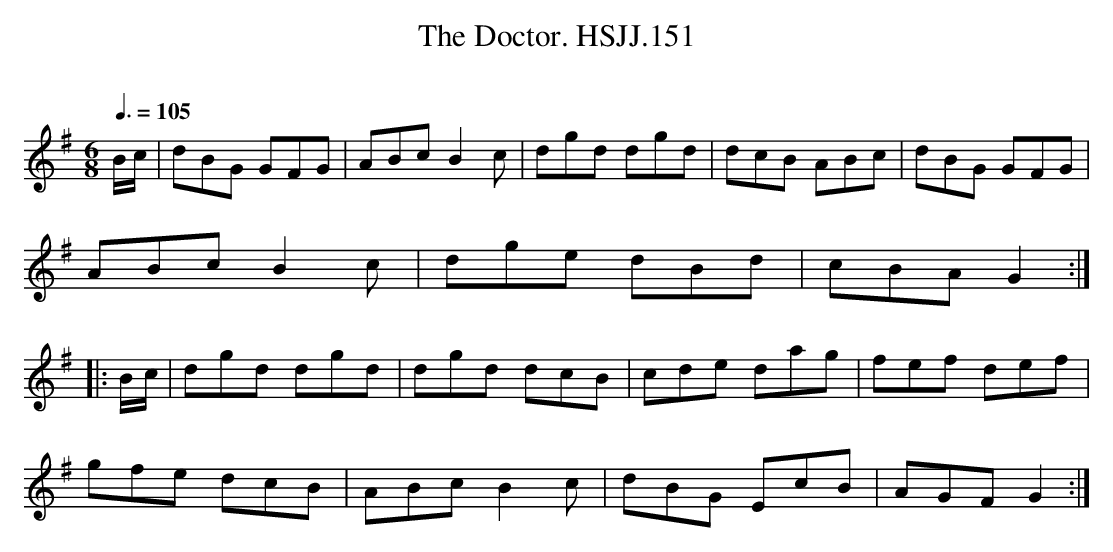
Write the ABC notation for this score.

X:1
T:Doctor. HSJJ.151, The
M:6/8
L:1/8
Q:3/8=105
O:
K:G
B/c/|dBG GFG|ABcB2c|dgd dgd|dcB ABc|
dBG GFG|ABcB2c|dge dBd|cBAG2:|
|:B/c/|dgd dgd|dgd dcB|cde dag|fef def|!
gfe dcB|ABcB2c|dBG EcB|AGFG2:|
